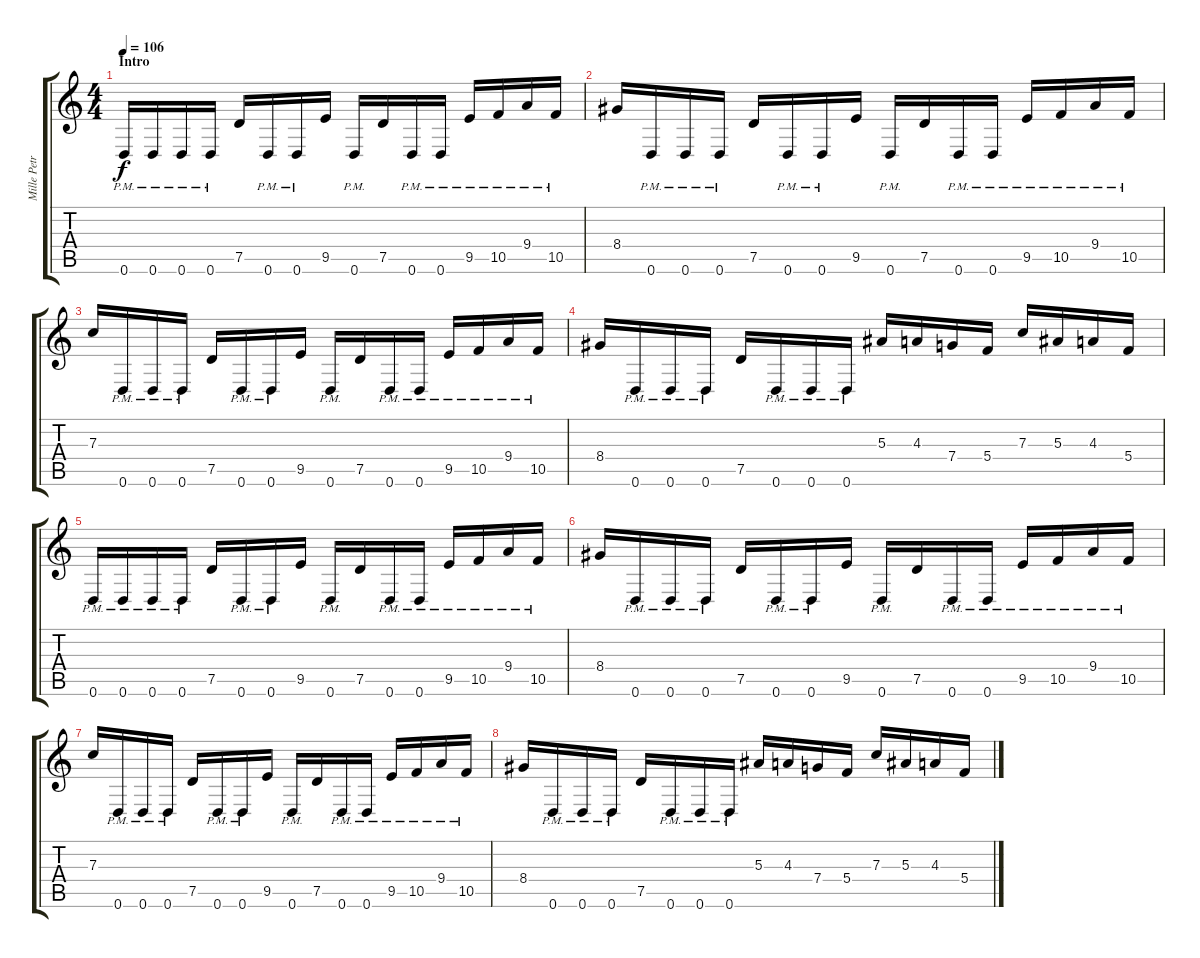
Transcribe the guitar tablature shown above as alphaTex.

\track ("Mille Petrozza" "Mille Petr") {instrument distortionguitar}
\staff {score tabs}
\tuning (D4 A3 F3 C3 G2 D2) {hide}
\ts (4 4)
\section ("" "Intro")
\tempo 106
\clef g2
\ks c
0.6{pm}.16{dy f instrument distortionguitar} 0.6{pm}.16 0.6{pm}.16 0.6{pm}.16 7.5.16 0.6{pm}.16 0.6{pm}.16 9.5.16 0.6{pm}.16 7.5.16 0.6{pm}.16 0.6{pm}.16 9.5{pm}.16 10.5{pm}.16 9.4{pm}.16 10.5{pm}.16 |
8.4.16 0.6{pm}.16 0.6{pm}.16 0.6{pm}.16 7.5.16 0.6{pm}.16 0.6{pm}.16 9.5.16 0.6{pm}.16 7.5.16 0.6{pm}.16 0.6{pm}.16 9.5{pm}.16 10.5{pm}.16 9.4{pm}.16 10.5{pm}.16 |
7.3.16 0.6{pm}.16 0.6{pm}.16 0.6{pm}.16 7.5.16 0.6{pm}.16 0.6{pm}.16 9.5.16 0.6{pm}.16 7.5.16 0.6{pm}.16 0.6{pm}.16 9.5{pm}.16 10.5{pm}.16 9.4{pm}.16 10.5{pm}.16 |
8.4.16 0.6{pm}.16 0.6{pm}.16 0.6{pm}.16 7.5.16 0.6{pm}.16 0.6{pm}.16 0.6{pm}.16 5.3.16 4.3.16 7.4.16 5.4.16 7.3.16 5.3.16 4.3.16 5.4.16 |
0.6{pm}.16 0.6{pm}.16 0.6{pm}.16 0.6{pm}.16 7.5.16 0.6{pm}.16 0.6{pm}.16 9.5.16 0.6{pm}.16 7.5.16 0.6{pm}.16 0.6{pm}.16 9.5{pm}.16 10.5{pm}.16 9.4{pm}.16 10.5{pm}.16 |
8.4.16 0.6{pm}.16 0.6{pm}.16 0.6{pm}.16 7.5.16 0.6{pm}.16 0.6{pm}.16 9.5.16 0.6{pm}.16 7.5.16 0.6{pm}.16 0.6{pm}.16 9.5{pm}.16 10.5{pm}.16 9.4{pm}.16 10.5{pm}.16 |
7.3.16 0.6{pm}.16 0.6{pm}.16 0.6{pm}.16 7.5.16 0.6{pm}.16 0.6{pm}.16 9.5.16 0.6{pm}.16 7.5.16 0.6{pm}.16 0.6{pm}.16 9.5{pm}.16 10.5{pm}.16 9.4{pm}.16 10.5{pm}.16 |
8.4.16 0.6{pm}.16 0.6{pm}.16 0.6{pm}.16 7.5.16 0.6{pm}.16 0.6{pm}.16 0.6{pm}.16 5.3.16 4.3.16 7.4.16 5.4.16 7.3.16 5.3.16 4.3.16 5.4.16
